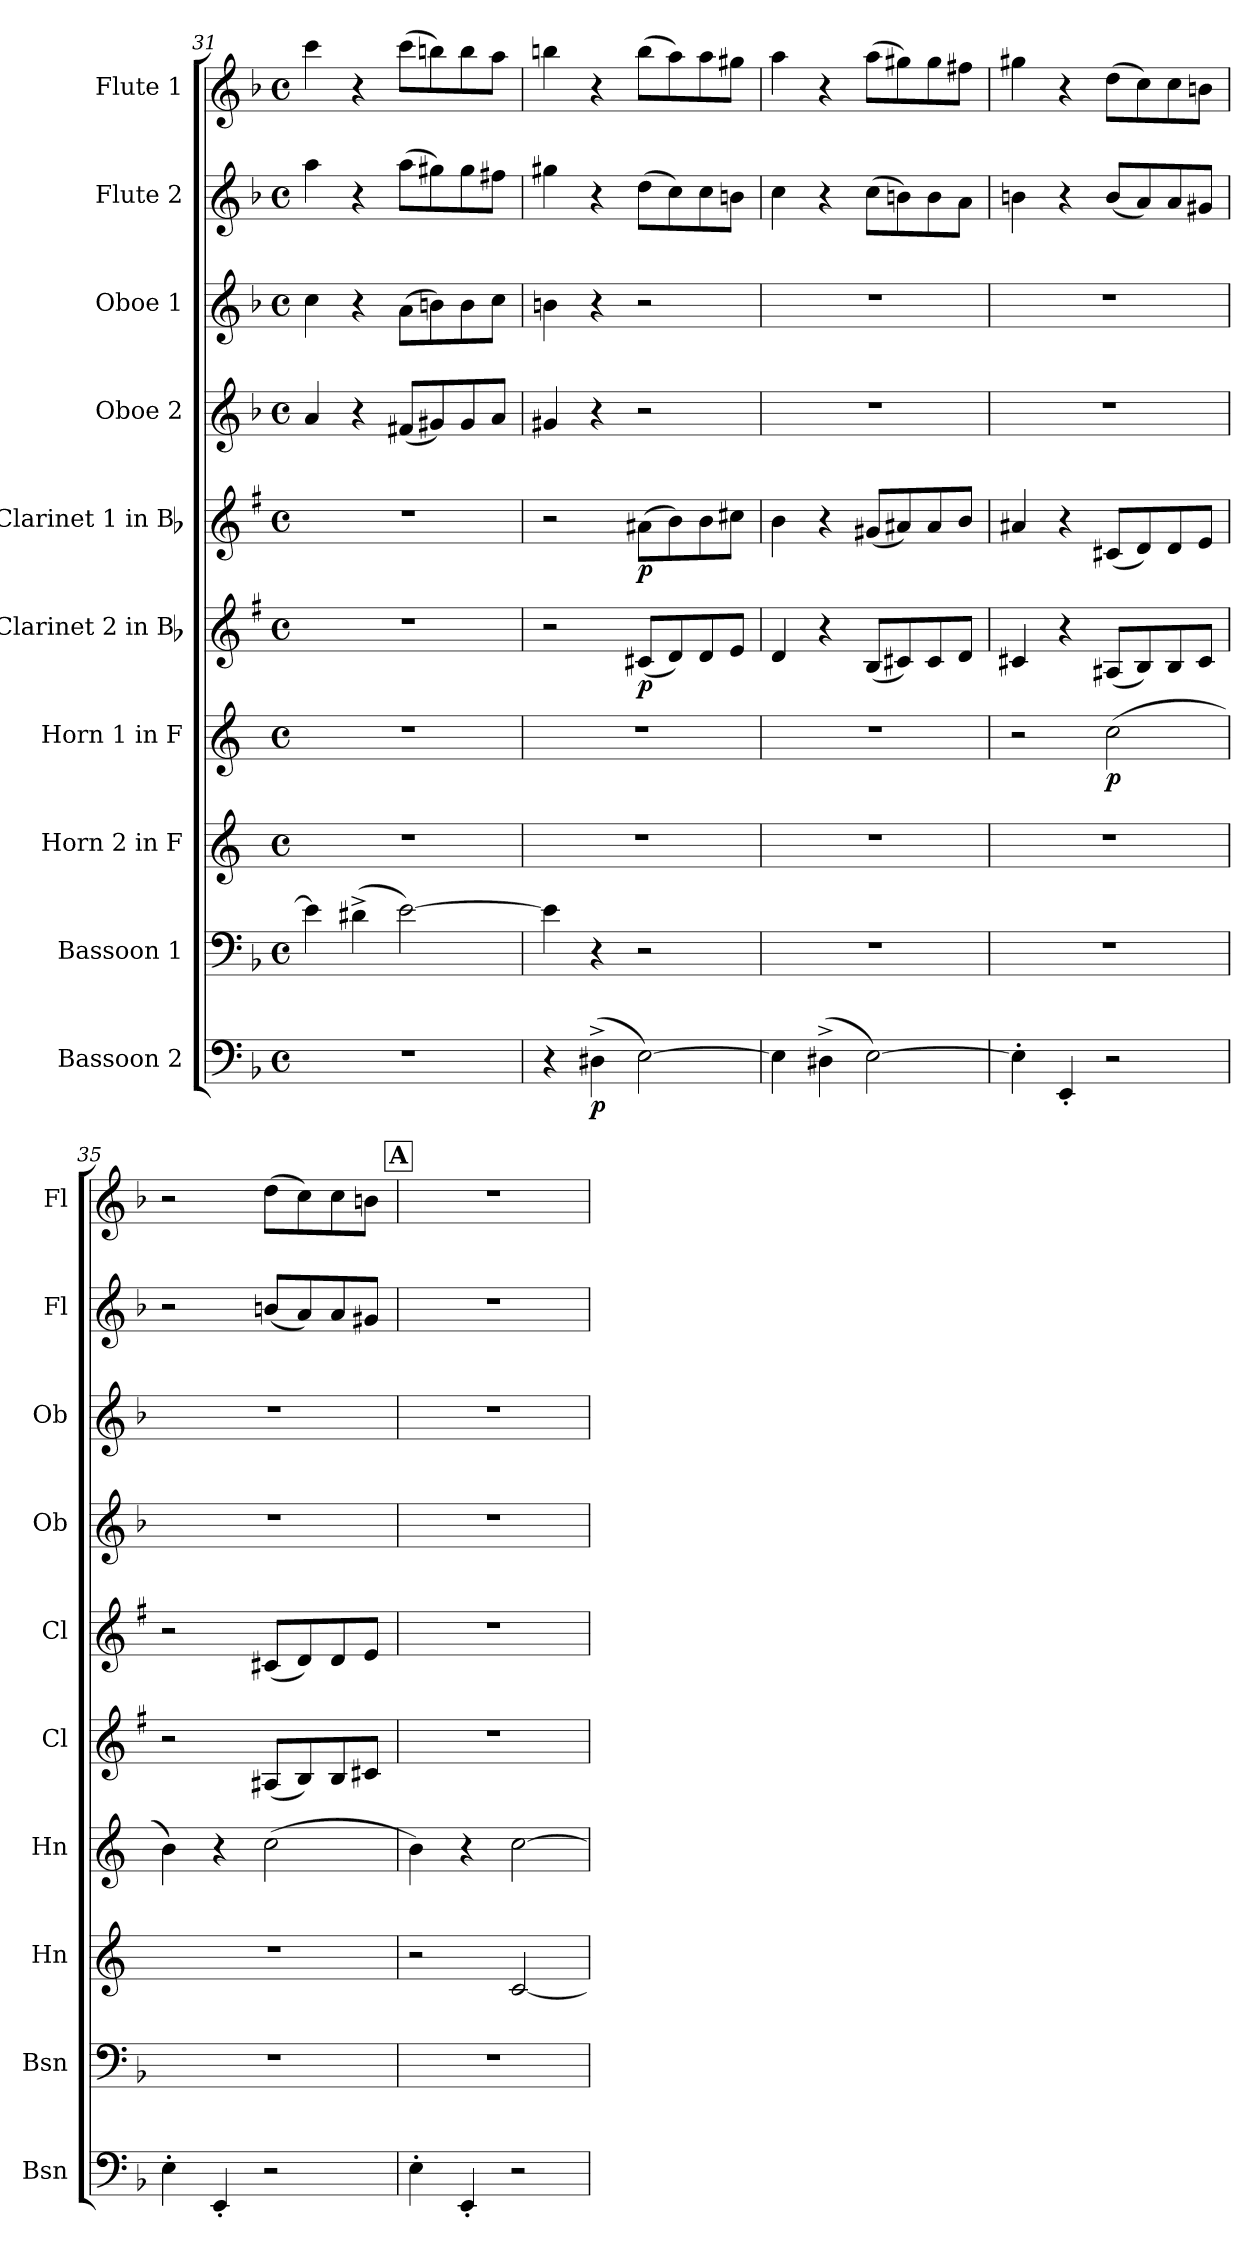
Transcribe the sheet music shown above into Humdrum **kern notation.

**kern	**dynam	**kern	**kern	**kern	**dynam	**kern	**dynam	**kern	**dynam	**kern	**kern	**kern	**kern
*part10	*part10	*part9	*part8	*part7	*part7	*part6	*part6	*part5	*part5	*part4	*part3	*part2	*part1
*staff10	*staff10	*staff9	*staff8	*staff7	*staff7	*staff6	*staff6	*staff5	*staff5	*staff4	*staff3	*staff2	*staff1
*I"Bassoon 2	*	*I"Bassoon 1	*I"Horn 2 in F	*I"Horn 1 in F	*	*I"Clarinet 2 in Bb	*	*I"Clarinet 1 in Bb	*	*I"Oboe 2	*I"Oboe 1	*I"Flute 2	*I"Flute 1
*I'Bsn	*	*I'Bsn	*I'Hn	*I'Hn	*	*I'Cl	*	*I'Cl	*	*I'Ob	*I'Ob	*I'Fl	*I'Fl
*clefF4	*	*clefF4	*clefG2	*clefG2	*	*clefG2	*	*clefG2	*	*clefG2	*clefG2	*clefG2	*clefG2
*	*	*	*ITrd4c7	*ITrd4c7	*	*ITrd1c2	*	*ITrd1c2	*	*	*	*	*
*k[b-]	*	*k[b-]	*k[b-]	*k[b-]	*	*k[b-]	*	*k[b-]	*	*k[b-]	*k[b-]	*k[b-]	*k[b-]
*M4/4	*	*M4/4	*M4/4	*M4/4	*	*M4/4	*	*M4/4	*	*M4/4	*M4/4	*M4/4	*M4/4
*met(c)	*	*met(c)	*met(c)	*met(c)	*	*met(c)	*	*met(c)	*	*met(c)	*met(c)	*met(c)	*met(c)
=31	=31	=31	=31	=31	=31	=31	=31	=31	=31	=31	=31	=31	=31
1r	.	4e\]	1r	1r	.	1r	.	1r	.	4a/	4cc\	4aa\	4ccc\
.	.	(4d#X^\	.	.	.	.	.	.	.	4r	4r	4r	4r
.	.	[2e\)	.	.	.	.	.	.	.	(8f#X/L	(8a\L	(8aa\L	(8ccc\L
.	.	.	.	.	.	.	.	.	.	8g#X/)	8bn\)	8gg#X\)	8bbn\)
.	.	.	.	.	.	.	.	.	.	8g#/	8b\	8gg#\	8bb\
.	.	.	.	.	.	.	.	.	.	8a/J	8cc\J	8ff#X\J	8aa\J
=32	=32	=32	=32	=32	=32	=32	=32	=32	=32	=32	=32	=32	=32
4r	.	4e\]	1r	1r	.	2r	.	2r	.	4g#X/	4bn\	4gg#X\	4bbn\
!	!LO:DY:b	!	!	!	!	!	!	!	!	!	!	!	!
(4D#X^\	p	4r	.	.	.	.	.	.	.	4r	4r	4r	4r
!	!	!	!	!	!	!	!LO:DY:b	!	!LO:DY:b	!	!	!	!
[2E\)	.	2r	.	.	.	(8Bn/L	p	(8g#X\L	p	2r	2r	(8dd\L	(8bb\L
.	.	.	.	.	.	8c/)	.	8a\)	.	.	.	8cc\)	8aa\)
.	.	.	.	.	.	8c/	.	8a\	.	.	.	8cc\	8aa\
.	.	.	.	.	.	8d/J	.	8bn\J	.	.	.	8bn\J	8gg#X\J
=33	=33	=33	=33	=33	=33	=33	=33	=33	=33	=33	=33	=33	=33
4E\]	.	1r	1r	1r	.	4c/	.	4a\	.	1r	1r	4cc\	4aa\
(4D#X^\	.	.	.	.	.	4r	.	4r	.	.	.	4r	4r
[2E\)	.	.	.	.	.	(8A/L	.	(8f#X/L	.	.	.	(8cc\L	(8aa\L
.	.	.	.	.	.	8Bn/)	.	8g#X/)	.	.	.	8bn\)	8gg#X\)
.	.	.	.	.	.	8B/	.	8g#/	.	.	.	8b\	8gg#\
.	.	.	.	.	.	8c/J	.	8a/J	.	.	.	8a\J	8ff#X\J
=34	=34	=34	=34	=34	=34	=34	=34	=34	=34	=34	=34	=34	=34
4E'\]	.	1r	1r	2r	.	4Bn/	.	4g#X/	.	1r	1r	4bn\	4gg#X\
4EE'/	.	.	.	.	.	4r	.	4r	.	.	.	4r	4r
!	!	!	!	!	!LO:DY:b	!	!	!	!	!	!	!	!
2r	.	.	.	(2f\	p	(8G#X/L	.	(8Bn/L	.	.	.	(8b/L	(8dd\L
.	.	.	.	.	.	8A/)	.	8c/)	.	.	.	8a/)	8cc\)
.	.	.	.	.	.	8A/	.	8c/	.	.	.	8a/	8cc\
.	.	.	.	.	.	8B/J	.	8d/J	.	.	.	8g#X/J	8bn\J
=35	=35	=35	=35	=35	=35	=35	=35	=35	=35	=35	=35	=35	=35
4E'\	.	1r	1r	4e\)	.	2r	.	2r	.	1r	1r	2r	2r
4EE'/	.	.	.	4r	.	.	.	.	.	.	.	.	.
2r	.	.	.	(2f\	.	(8G#X/L	.	(8Bn/L	.	.	.	(8bn/L	(8dd\L
.	.	.	.	.	.	8A/)	.	8c/)	.	.	.	8a/)	8cc\)
.	.	.	.	.	.	8A/	.	8c/	.	.	.	8a/	8cc\
.	.	.	.	.	.	8Bn/J	.	8d/J	.	.	.	8g#X/J	8bn\J
!!LO:REH:place=s1:a:B:cj:fs=14:t=A
=36	=36	=36	=36	=36	=36	=36	=36	=36	=36	=36	=36	=36	=36
4E'\	.	1r	2r	4e\)	.	1r	.	1r	.	1r	1r	1r	1r
4EE'/	.	.	.	4r	.	.	.	.	.	.	.	.	.
2r	.	.	[2F/	[2f\	.	.	.	.	.	.	.	.	.
=	=	=	=	=	=	=	=	=	=	=	=	=	=
*-	*-	*-	*-	*-	*-	*-	*-	*-	*-	*-	*-	*-	*-
